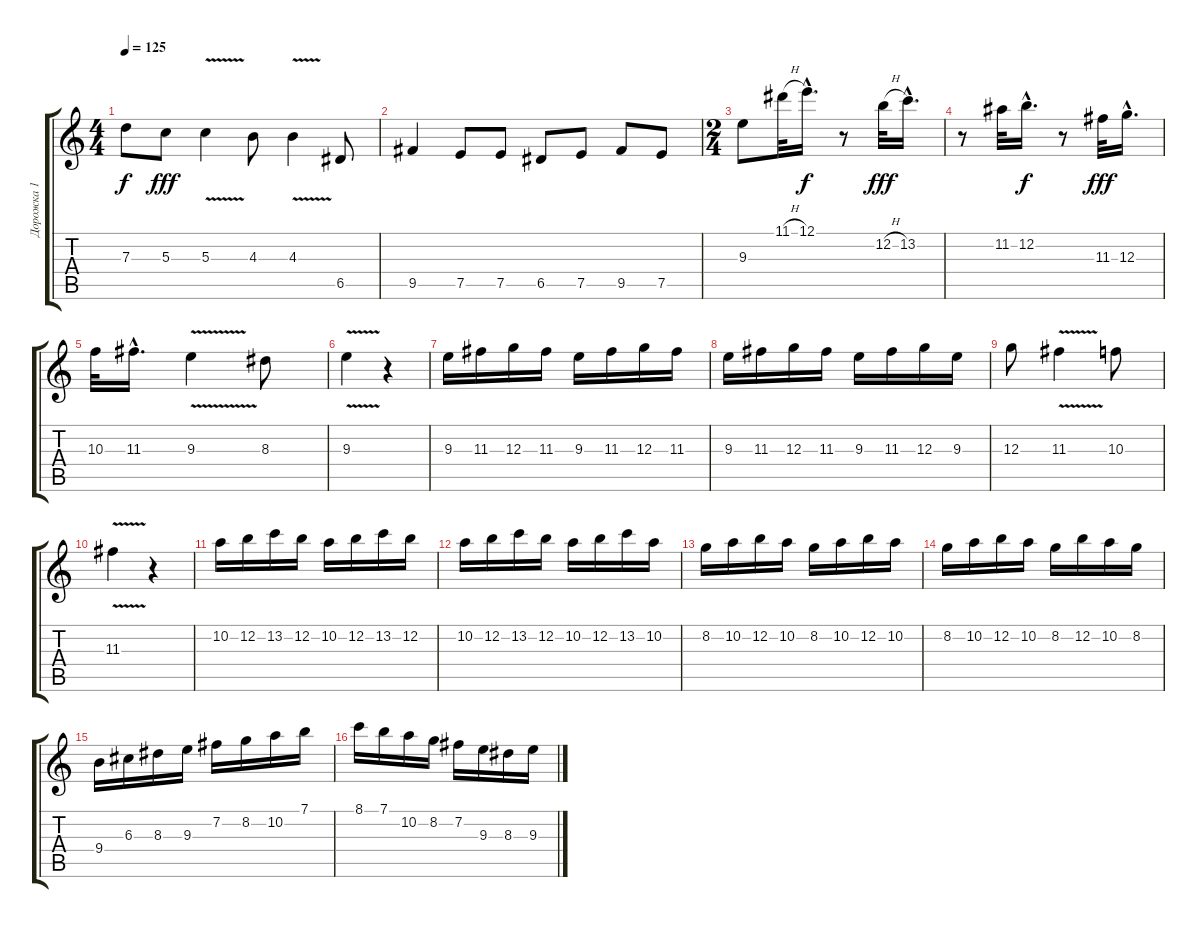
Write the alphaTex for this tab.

\track ("Дорожка 1" "Дорожка 1") {instrument acousticguitarsteel}
\staff {score tabs}
\tuning (E4 B3 G3 D3 A2 E2) {hide}
\ts (4 4)
\tempo 125
\clef g2
\ks c
7.3{t}.8{dy f} 5.3.8{dy fff} 5.3{v}.4 4.3.8 4.3{v}.4 6.5.8 |
9.5.4 7.5.8 7.5.8 6.5.8 7.5.8 9.5.8 7.5.8 |
\ts (2 4)
9.3.8 11.1{h}.32 12.1{hac}.16{d dy f} r.8 12.2{h}.32{dy fff} 13.2{hac}.16{d} |
r.8 11.2.32 12.2{hac}.16{d dy f} r.8 11.3.32{dy fff} 12.3{hac}.16{d} |
10.3.32 11.3{hac}.16{d} 9.3{v}.4 8.3.8 |
9.3{v}.4 r.4 |
9.3.16 11.3.16 12.3.16 11.3.16 9.3.16 11.3.16 12.3.16 11.3.16 |
9.3.16 11.3.16 12.3.16 11.3.16 9.3.16 11.3.16 12.3.16 9.3.16 |
12.3.8 11.3{v}.4 10.3.8 |
11.3{v}.4 r.4 |
10.2.16 12.2.16 13.2.16 12.2.16 10.2.16 12.2.16 13.2.16 12.2.16 |
10.2.16 12.2.16 13.2.16 12.2.16 10.2.16 12.2.16 13.2.16 10.2.16 |
8.2.16 10.2.16 12.2.16 10.2.16 8.2.16 10.2.16 12.2.16 10.2.16 |
8.2.16 10.2.16 12.2.16 10.2.16 8.2.16 12.2.16 10.2.16 8.2.16 |
9.4.16 6.3.16 8.3.16 9.3.16 7.2.16 8.2.16 10.2.16 7.1.16 |
8.1.16 7.1.16 10.2.16 8.2.16 7.2.16 9.3.16 8.3.16 9.3.16
